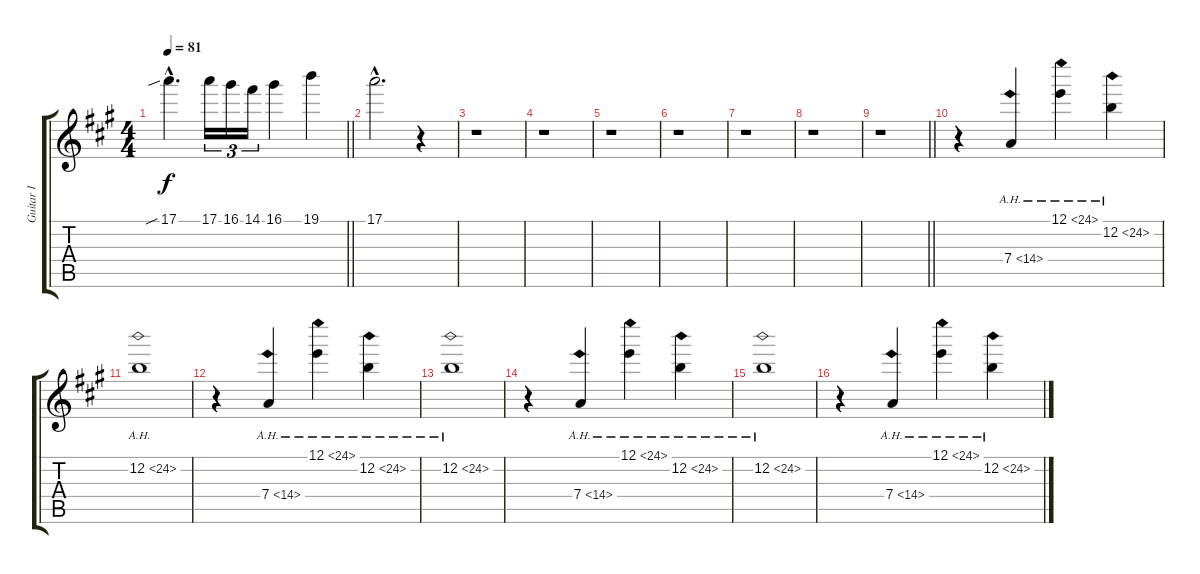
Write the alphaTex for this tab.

\track ("Guitar I" "Guitar I") {instrument overdrivenguitar}
\staff {score tabs}
\tuning (E4 B3 G3 D3 A2 E2) {hide}
\ts (4 4)
\tempo 81
\clef g2
\barLineRight lightlight
\ks a
17.1{sib hac}.4{d dy f} 17.1.16{tu (3 2)} 16.1.16{tu (3 2)} 14.1.16{tu (3 2)} 16.1.4 19.1.4 |
17.1{hac}.2{d} r.4 |
r.1 |
r.1 |
r.1 |
r.1 |
r.1 |
r.1 |
\barLineRight lightlight
r.1 |
r.4 7.4{ah 7}.4{instrument electricguitarclean} 12.1{ah 12}.4 12.2{ah 12}.4 |
12.2{ah 12}.1 |
r.4 7.4{ah 7}.4 12.1{ah 12}.4 12.2{ah 12}.4 |
12.2{ah 12}.1 |
r.4 7.4{ah 7}.4 12.1{ah 12}.4 12.2{ah 12}.4 |
12.2{ah 12}.1 |
r.4 7.4{ah 7}.4 12.1{ah 12}.4 12.2{ah 12}.4
